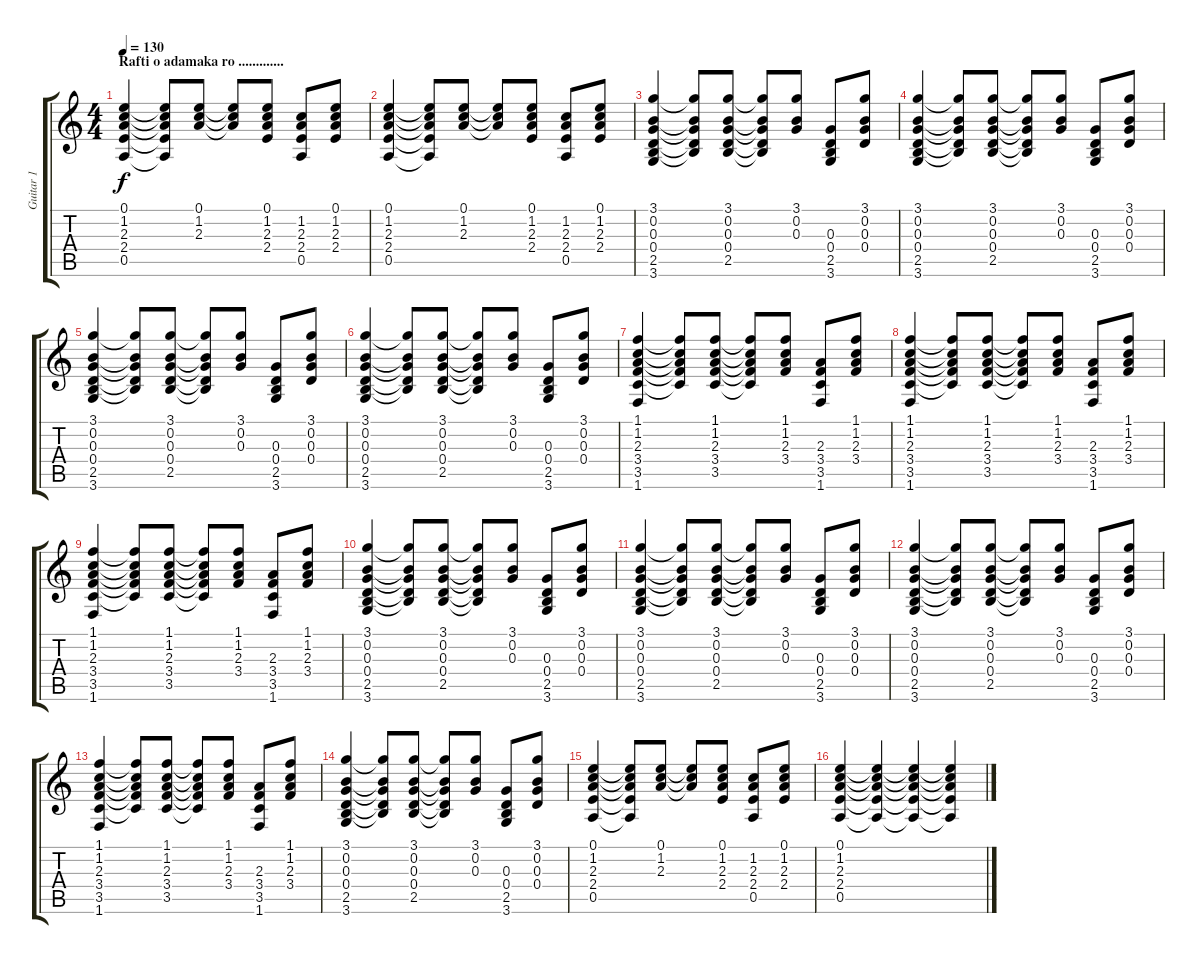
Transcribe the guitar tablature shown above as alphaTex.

\track ("Guitar 1" "Guitar 1") {instrument acousticguitarsteel}
\staff {score tabs}
\tuning (E4 B3 G3 D3 A2 E2) {hide}
\ts (4 4)
\section ("" "Rafti o adamaka ro .............")
\tempo 130
\clef g2
\ks c
(0.1 1.2 2.3 2.4 0.5).4{dy f} (0.1{t} 1.2{t} 2.3{t} 2.4{t} 0.5{t}).8 (0.1 1.2 2.3).8 (0.1{t} 1.2{t} 2.3{t}).8 (0.1 1.2 2.3 2.4).8 (1.2 2.3 2.4 0.5).8 (0.1 1.2 2.3 2.4).8 |
(0.1 1.2 2.3 2.4 0.5).4 (0.1{t} 1.2{t} 2.3{t} 2.4{t} 0.5{t}).8 (0.1 1.2 2.3).8 (0.1{t} 1.2{t} 2.3{t}).8 (0.1 1.2 2.3 2.4).8 (1.2 2.3 2.4 0.5).8 (0.1 1.2 2.3 2.4).8 |
(3.1 0.2 0.3 0.4 2.5 3.6).4 (3.1{t} 0.2{t} 0.3{t} 0.4{t} 2.5{t}).8 (3.1 0.2 0.3 0.4 2.5).8 (3.1{t} 0.2{t} 0.3{t} 0.4{t} 2.5{t}).8 (3.1 0.2 0.3).8 (0.3 0.4 2.5 3.6).8 (3.1 0.2 0.3 0.4).8 |
(3.1 0.2 0.3 0.4 2.5 3.6).4 (3.1{t} 0.2{t} 0.3{t} 0.4{t} 2.5{t}).8 (3.1 0.2 0.3 0.4 2.5).8 (3.1{t} 0.2{t} 0.3{t} 0.4{t} 2.5{t}).8 (3.1 0.2 0.3).8 (0.3 0.4 2.5 3.6).8 (3.1 0.2 0.3 0.4).8 |
(3.1 0.2 0.3 0.4 2.5 3.6).4 (3.1{t} 0.2{t} 0.3{t} 0.4{t} 2.5{t}).8 (3.1 0.2 0.3 0.4 2.5).8 (3.1{t} 0.2{t} 0.3{t} 0.4{t} 2.5{t}).8 (3.1 0.2 0.3).8 (0.3 0.4 2.5 3.6).8 (3.1 0.2 0.3 0.4).8 |
(3.1 0.2 0.3 0.4 2.5 3.6).4 (3.1{t} 0.2{t} 0.3{t} 0.4{t} 2.5{t}).8 (3.1 0.2 0.3 0.4 2.5).8 (3.1{t} 0.2{t} 0.3{t} 0.4{t} 2.5{t}).8 (3.1 0.2 0.3).8 (0.3 0.4 2.5 3.6).8 (3.1 0.2 0.3 0.4).8 |
(1.1 1.2 2.3 3.4 3.5 1.6).4 (1.1{t} 1.2{t} 2.3{t} 3.4{t} 3.5{t}).8 (1.1 1.2 2.3 3.4 3.5).8 (1.1{t} 1.2{t} 2.3{t} 3.4{t} 3.5{t}).8 (1.1 1.2 2.3 3.4).8 (2.3 3.4 3.5 1.6).8 (1.1 1.2 2.3 3.4).8 |
(1.1 1.2 2.3 3.4 3.5 1.6).4 (1.1{t} 1.2{t} 2.3{t} 3.4{t} 3.5{t}).8 (1.1 1.2 2.3 3.4 3.5).8 (1.1{t} 1.2{t} 2.3{t} 3.4{t} 3.5{t}).8 (1.1 1.2 2.3 3.4).8 (2.3 3.4 3.5 1.6).8 (1.1 1.2 2.3 3.4).8 |
(1.1 1.2 2.3 3.4 3.5 1.6).4 (1.1{t} 1.2{t} 2.3{t} 3.4{t} 3.5{t}).8 (1.1 1.2 2.3 3.4 3.5).8 (1.1{t} 1.2{t} 2.3{t} 3.4{t} 3.5{t}).8 (1.1 1.2 2.3 3.4).8 (2.3 3.4 3.5 1.6).8 (1.1 1.2 2.3 3.4).8 |
(3.1 0.2 0.3 0.4 2.5 3.6).4 (3.1{t} 0.2{t} 0.3{t} 0.4{t} 2.5{t}).8 (3.1 0.2 0.3 0.4 2.5).8 (3.1{t} 0.2{t} 0.3{t} 0.4{t} 2.5{t}).8 (3.1 0.2 0.3).8 (0.3 0.4 2.5 3.6).8 (3.1 0.2 0.3 0.4).8 |
(3.1 0.2 0.3 0.4 2.5 3.6).4 (3.1{t} 0.2{t} 0.3{t} 0.4{t} 2.5{t}).8 (3.1 0.2 0.3 0.4 2.5).8 (3.1{t} 0.2{t} 0.3{t} 0.4{t} 2.5{t}).8 (3.1 0.2 0.3).8 (0.3 0.4 2.5 3.6).8 (3.1 0.2 0.3 0.4).8 |
(3.1 0.2 0.3 0.4 2.5 3.6).4 (3.1{t} 0.2{t} 0.3{t} 0.4{t} 2.5{t}).8 (3.1 0.2 0.3 0.4 2.5).8 (3.1{t} 0.2{t} 0.3{t} 0.4{t} 2.5{t}).8 (3.1 0.2 0.3).8 (0.3 0.4 2.5 3.6).8 (3.1 0.2 0.3 0.4).8 |
(1.1 1.2 2.3 3.4 3.5 1.6).4 (1.1{t} 1.2{t} 2.3{t} 3.4{t} 3.5{t}).8 (1.1 1.2 2.3 3.4 3.5).8 (1.1{t} 1.2{t} 2.3{t} 3.4{t} 3.5{t}).8 (1.1 1.2 2.3 3.4).8 (2.3 3.4 3.5 1.6).8 (1.1 1.2 2.3 3.4).8 |
(3.1 0.2 0.3 0.4 2.5 3.6).4 (3.1{t} 0.2{t} 0.3{t} 0.4{t} 2.5{t}).8 (3.1 0.2 0.3 0.4 2.5).8 (3.1{t} 0.2{t} 0.3{t} 0.4{t} 2.5{t}).8 (3.1 0.2 0.3).8 (0.3 0.4 2.5 3.6).8 (3.1 0.2 0.3 0.4).8 |
(0.1 1.2 2.3 2.4 0.5).4 (0.1{t} 1.2{t} 2.3{t} 2.4{t} 0.5{t}).8 (0.1 1.2 2.3).8 (0.1{t} 1.2{t} 2.3{t}).8 (0.1 1.2 2.3 2.4).8 (1.2 2.3 2.4 0.5).8 (0.1 1.2 2.3 2.4).8 |
(0.1 1.2 2.3 2.4 0.5).4 (0.1{t} 1.2{t} 2.3{t} 2.4{t} 0.5{t}).4 (0.1{t} 1.2{t} 2.3{t} 2.4{t} 0.5{t}).4 (0.1{t} 1.2{t} 2.3{t} 2.4{t} 0.5{t}).4
